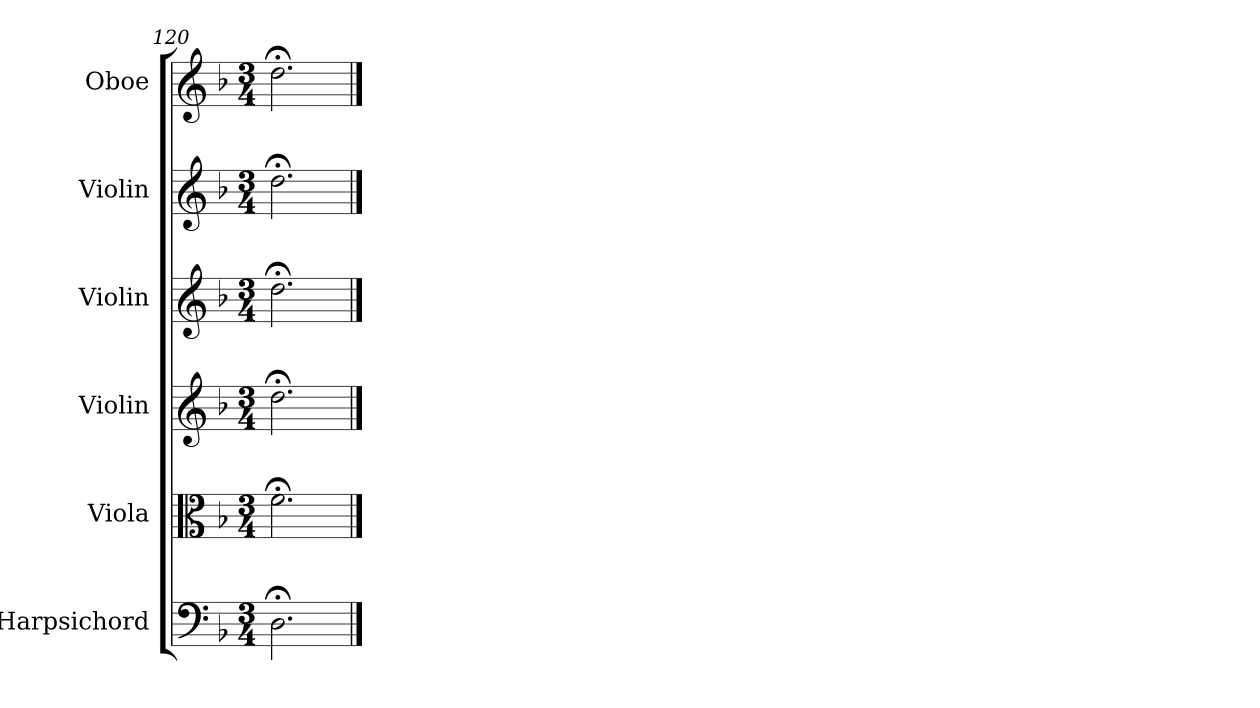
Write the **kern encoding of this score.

**kern	**kern	**kern	**kern	**kern	**kern
*part6	*part5	*part4	*part3	*part2	*part1
*staff6	*staff5	*staff4	*staff3	*staff2	*staff1
*I"Harpsichord	*I"Viola	*I"Violin	*I"Violin	*I"Violin	*I"Oboe
*I'Hpschd	*I'Vla	*I'Vln	*I'Vln	*I'Vln	*I'Ob
*clefF4	*clefC3	*clefG2	*clefG2	*clefG2	*clefG2
*k[b-]	*k[b-]	*k[b-]	*k[b-]	*k[b-]	*k[b-]
*d:	*d:	*d:	*d:	*d:	*d:
*M3/4	*M3/4	*M3/4	*M3/4	*M3/4	*M3/4
=120	=120	=120	=120	=120	=120
2.D;<\	2.f;<\	2.dd;<\	2.dd;<\	2.dd;<\	2.dd;<\
==	==	==	==	==	==
*-	*-	*-	*-	*-	*-
